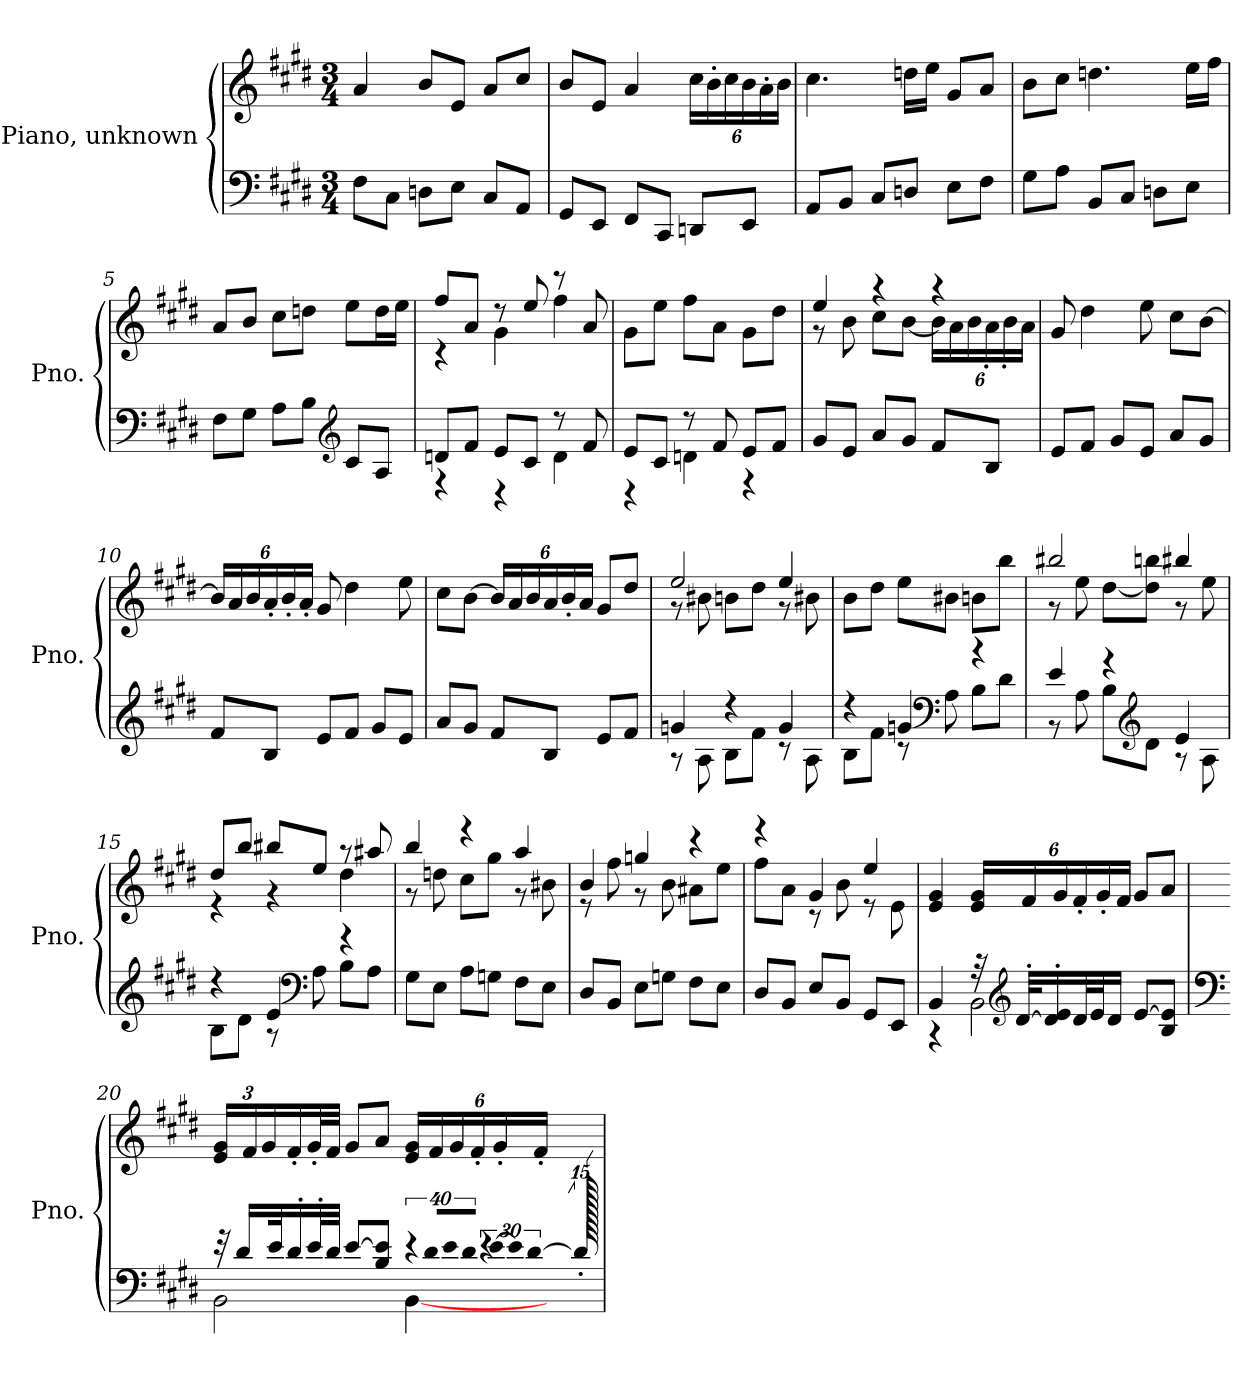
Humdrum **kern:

**kern	**kern
*part1	*part1
*staff2	*staff1
*I"Piano, unknown	*
*I'Pno.	*
*clefF4	*clefG2
*k[f#c#g#d#]	*k[f#c#g#d#]
*M3/4	*M3/4
*MM123	*MM123
=1	=1
8F#\L	4a/
8C#\J	.
8Dn\L	8b/L
8E\J	8e/J
8C#/L	8a/L
8AA/J	8cc#/J
=2	=2
8GG#/L	8b/L
8EE/J	8e/J
8FF#/L	4a/
8CC#/J	.
*	*Xbrackettup
8DDn/L	24cc#\LL
.	24b'\
.	24cc#\
8EE/J	24b\
.	24a'\
.	24b\JJ
=3	=3
8AA/L	4.cc#\
8BB/J	.
8C#/L	.
8Dn/J	16ddn\LL
.	16ee\JJ
8E\L	8g#/L
8F#\J	8a/J
=4	=4
8G#\L	8b\L
8A\J	8cc#\J
8BB/L	4.ddn\
8C#/J	.
8Dn\L	.
8E\J	16ee\LL
.	16ff#\JJ
!!LO:LB:g=z
=5	=5
8F#\L	8a/L
8G#\J	8b/J
8A\L	8cc#\L
8B\J	8ddn\J
*clefG2	*
8c#/L	8ee\L
8A/J	16dd\L
.	16ee\JJ
=6	=6
*^	*^
8dn/L	4r	8ff#/L	4r
8f#/J	.	8a/J	.
8e/L	4r	8r	4g#\
8c#/J	.	8ee/	.
8r	4d\	8r	4ff#\
8f#/	.	8a/	.
*	*	*v	*v
=7	=7	=7
8e/L	4r	8g#\L
8c#/J	.	8ee\J
8r	4dn\	8ff#\L
8f#/	.	8a\J
8e/L	4r	8g#\L
8f#/J	.	8dd#\J
*v	*v	*
=8	=8
*	*^
8g#/L	4ee/	8r
8e/J	.	8b\
8a/L	4r	8cc#\L
8g#/J	.	[8b\J
8f#/L	4r	24b\LL]
.	.	24a\
.	.	24b\
8B/J	.	24a'\
.	.	24b'\
.	.	24a\JJ
*	*v	*v
!!LO:LB:g=z
=9	=9
8e/L	8g#/
8f#/J	4dd#\
8g#/L	.
8e/J	8ee\
8a/L	8cc#\L
8g#/J	[8b\J
=10	=10
8f#/L	24b/LL]
.	24a/
.	24b/
8B/J	24a'/
.	24b'/
.	24a'/JJ
8e/L	8g#/
8f#/J	4dd#\
8g#/L	.
8e/J	8ee\
=11	=11
8a/L	8cc#\L
8g#/J	[8b\J
8f#/L	24b/LL]
.	24a/
.	24b/
8B/J	24a/
.	24b'/
.	24a/JJ
8e/L	8g#/L
8f#/J	8dd#/J
=12	=12
*^	*^
4gn/	8r	2ee/	8r
.	8A\	.	8b#X\
4r	8B\L	.	8bn\L
.	8f#\J	.	8dd#\J
4g/	8r	4ee/	8r
.	8A\	.	8b#X\
*	*	*v	*v
!!LO:LB:g=z
=13	=13	=13
4r	8B\L	8b\L
.	8f#\J	8dd#\J
4gn/	8r	8ee\L
*clefF4	*	*
.	8A\	8b#X\J
4r	8B\L	8bn\L
.	8d#\J	8bb\J
=14	=14	=14
*	*	*^
4e/	8r	2bb#X/	8r
.	8A\	.	8ee\
4r	8B\L	.	[8dd#\L
*clefG2	*	*	*
.	8d#\J	.	8dd#\] 8bbn\J
4e/	8r	4bb#X/	8r
.	8A\	.	8ee\
=15	=15	=15	=15
4r	8B\L	8dd#/L	4r
.	8d#\J	8bb/J	.
4e/	8r	8bb#X/L	4r
*clefF4	*	*	*
.	8A\	8ee/J	.
4r	8B\L	8r	4dd#\
.	8A\J	8aa#X/	.
*v	*v	*	*
=16	=16	=16
8G#\L	4bb/	8r
8E\J	.	8ddn\
8A\L	4r	8cc#\L
8Gn\J	.	8gg#\J
8F#\L	4aa/	8r
8E\J	.	8b#X\
!!LO:LB:g=z	!!
=17	=17	=17
8D#/L	4b/	8r
8BB/J	.	8ff#\
8E\L	4ggn/	8r
8Gn\J	.	8b\
8F#\L	4r	8a#X\L
8E\J	.	8ee\J
=18	=18	=18
8D#/L	4r	8ff#\L
8BB/J	.	8a\J
8E/L	4g#/	8r
8BB/J	.	8b\
8GG#/L	4ee/	8r
8EE/J	.	8e\
*	*v	*v
=19	=19
*^	*
4BB/	4r	4e/ 4g#/
32r	2BB\	24e/ 24g#/LL
*clefG2	*	*
[32d#'/KLL	.	.
.	.	24f#/
16d#/]' 16e/'	.	.
.	.	24g#/
32d#/L	.	24f#'/
32e/J	.	.
.	.	24g#'/
16d#/JJ	.	.
.	.	24f#/JJ
[8e/L	.	8g#/L
8B/ 8e/]J	.	8a/J
!!LO:LB:g=z
=20	=20	=20
*clefF4	*	*
32r	2BB\	24e/ 24g#/LL
16d#/LL	.	.
.	.	24f#/
.	.	24g#/
32e/K	.	.
16d#'/	.	16f#'/
32e'/L	.	32g#'/L
32d#/JJJ	.	32f#/JJJ
[8e/L	.	8g#/L
8B/ 8e/]J	.	8a/J
!LO:N:vis=32	!	!
640%23r	[4BB\	24e/ 24g#/LL
!LO:N:vis=32	!	!
640%23d#/LLL	.	.
.	.	24f#/
!LO:N:vis=32	!	!
640%23e/	.	.
.	.	24g#/
!LO:N:vis=32	!	!
640%23d#/JJJ	.	.
.	.	24f#'/
!LO:N:vis=64	!	!
960%17r	.	.
!LO:N:vis=64	!	!
[960%17e/LLLL	.	.
.	.	24g#'/
!LO:N:vis=64	!	!
960%17e/J]	.	.
[320%17d#/JJ	.	.
.	.	24f#'/JJ
1920d#'/]	1920ryy	1920ryy
*v	*v	*
=	=
*-	*-
